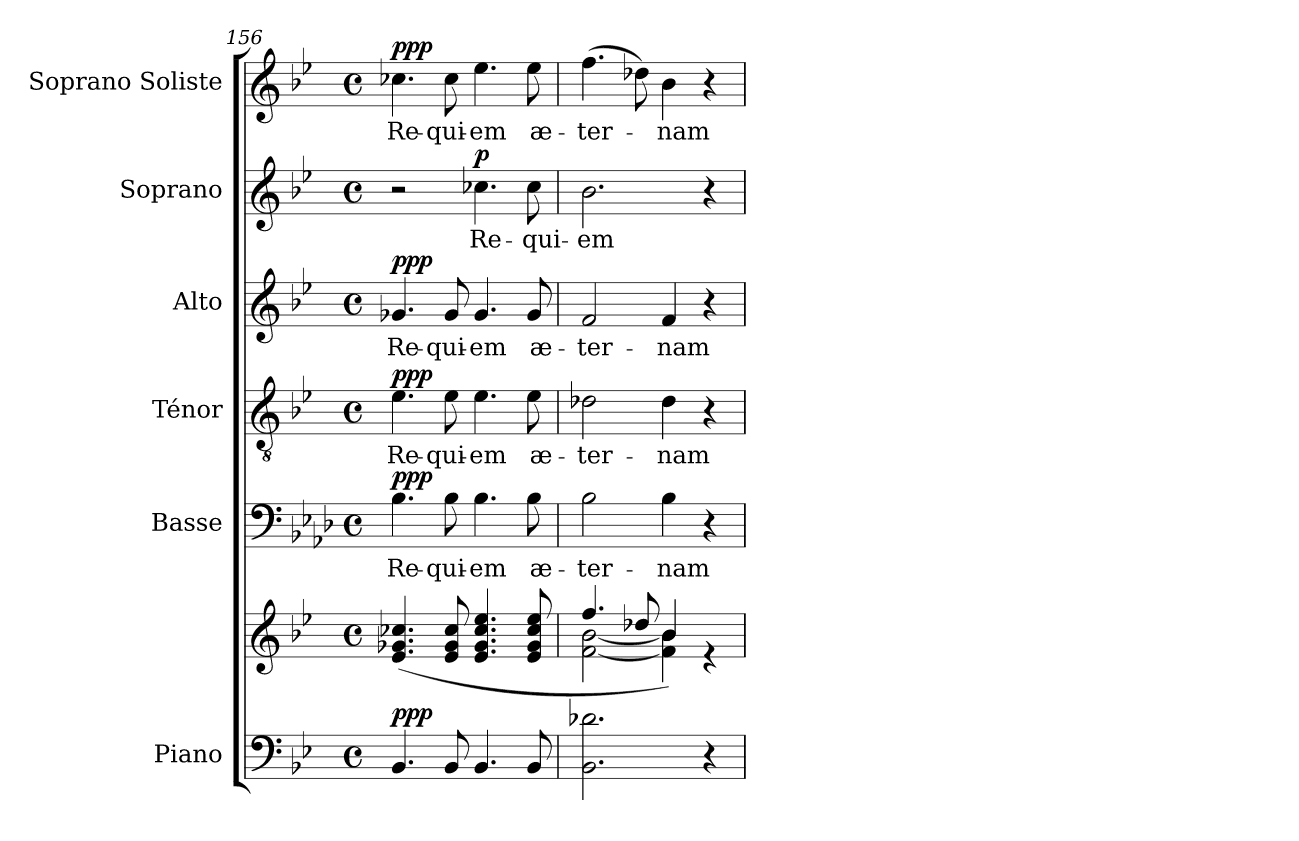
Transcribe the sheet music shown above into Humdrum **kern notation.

**kern	**kern	**dynam	**kern	**text	**dynam	**kern	**text	**dynam	**kern	**text	**dynam	**kern	**text	**dynam	**kern	**text	**dynam
*part6	*part6	*part6	*part5	*part5	*part5	*part4	*part4	*part4	*part3	*part3	*part3	*part2	*part2	*part2	*part1	*part1	*part1
*staff7	*staff6	*staff6/7	*staff5	*staff5	*staff5	*staff4	*staff4	*staff4	*staff3	*staff3	*staff3	*staff2	*staff2	*staff2	*staff1	*staff1	*staff1
*I"Piano	*	*	*I"Basse	*	*	*I"Ténor	*	*	*I"Alto	*	*	*I"Soprano	*	*	*I"Soprano Soliste	*	*
*I'Pno.	*	*	*I'B.	*	*	*I'T.	*	*	*I'A.	*	*	*I'S.	*	*	*	*	*
*clefF4	*clefG2	*	*clefF4	*	*	*clefGv2	*	*	*clefG2	*	*	*clefG2	*	*	*clefG2	*	*
*	*	*	*ITrd8c14	*	*	*	*	*	*	*	*	*	*	*	*	*	*
*k[b-e-]	*k[b-e-]	*	*k[b-e-a-d-]	*	*	*k[b-e-]	*	*	*k[b-e-]	*	*	*k[b-e-]	*	*	*k[b-e-]	*	*
*M4/4	*M4/4	*	*M4/4	*	*	*M4/4	*	*	*M4/4	*	*	*M4/4	*	*	*M4/4	*	*
*met(c)	*met(c)	*	*met(c)	*	*	*met(c)	*	*	*met(c)	*	*	*met(c)	*	*	*met(c)	*	*
=156	=156	=156	=156	=156	=156	=156	=156	=156	=156	=156	=156	=156	=156	=156	=156	=156	=156
!	!	!LO:DY:a=2	!	!	!LO:DY:a	!	!	!LO:DY:a	!	!	!LO:DY:a	!	!	!	!	!	!LO:DY:a
4.BB-/	(4.e-/ 4.g-X/ 4.cc-X/	ppp	4.BB-i\	Re-	ppp	4.e-\	Re-	ppp	4.g-X/	Re-	ppp	2r	.	.	4.cc-X\	Re-	ppp
8BB-/	8e-/ 8g-/ 8cc-/	.	8BB-i\	-qui-	.	8e-\	-qui-	.	8g-/	-qui-	.	.	.	.	8cc-\	-qui-	.
!	!	!	!	!	!	!	!	!	!	!	!	!	!	!LO:DY:a	!	!	!
4.BB-/	4.e-/ 4.g-/ 4.cc-/ 4.ee-/	.	4.BB-i\	-em	.	4.e-\	-em	.	4.g-/	-em	.	4.cc-X\	Re-	p	4.ee-\	-em	.
8BB-/	8e-/ 8g-/ 8cc-/ 8ee-/	.	8BB-i\	æ-	.	8e-\	æ-	.	8g-/	æ-	.	8cc-\	-qui-	.	8ee-\	æ-	.
=157	=157	=157	=157	=157	=157	=157	=157	=157	=157	=157	=157	=157	=157	=157	=157	=157	=157
*	*^	*	*	*	*	*	*	*	*	*	*	*	*	*	*	*	*
2.BB-\ 2.d-X\	4.ff/	[2f\ [2b-\	.	2BB-i\	-ter-	.	2d-X\	-ter-	.	2f/	-ter-	.	2.b-\	-em	.	(4.ff\	-ter-	.
.	8dd-X/	.	.	.	.	.	.	.	.	.	.	.	.	.	.	8dd-X\)	.	.
.	4b-/)	4f\] 4b-\]	.	4BB-i\	-nam	.	4d-\	-nam	.	4f/	-nam	.	.	.	.	4b-\	-nam	.
4r	4re	4ryy	.	4r	.	.	4r	.	.	4r	.	.	4r	.	.	4r	.	.
*	*v	*v	*	*	*	*	*	*	*	*	*	*	*	*	*	*	*	*
=	=	=	=	=	=	=	=	=	=	=	=	=	=	=	=	=	=
*-	*-	*-	*-	*-	*-	*-	*-	*-	*-	*-	*-	*-	*-	*-	*-	*-	*-
